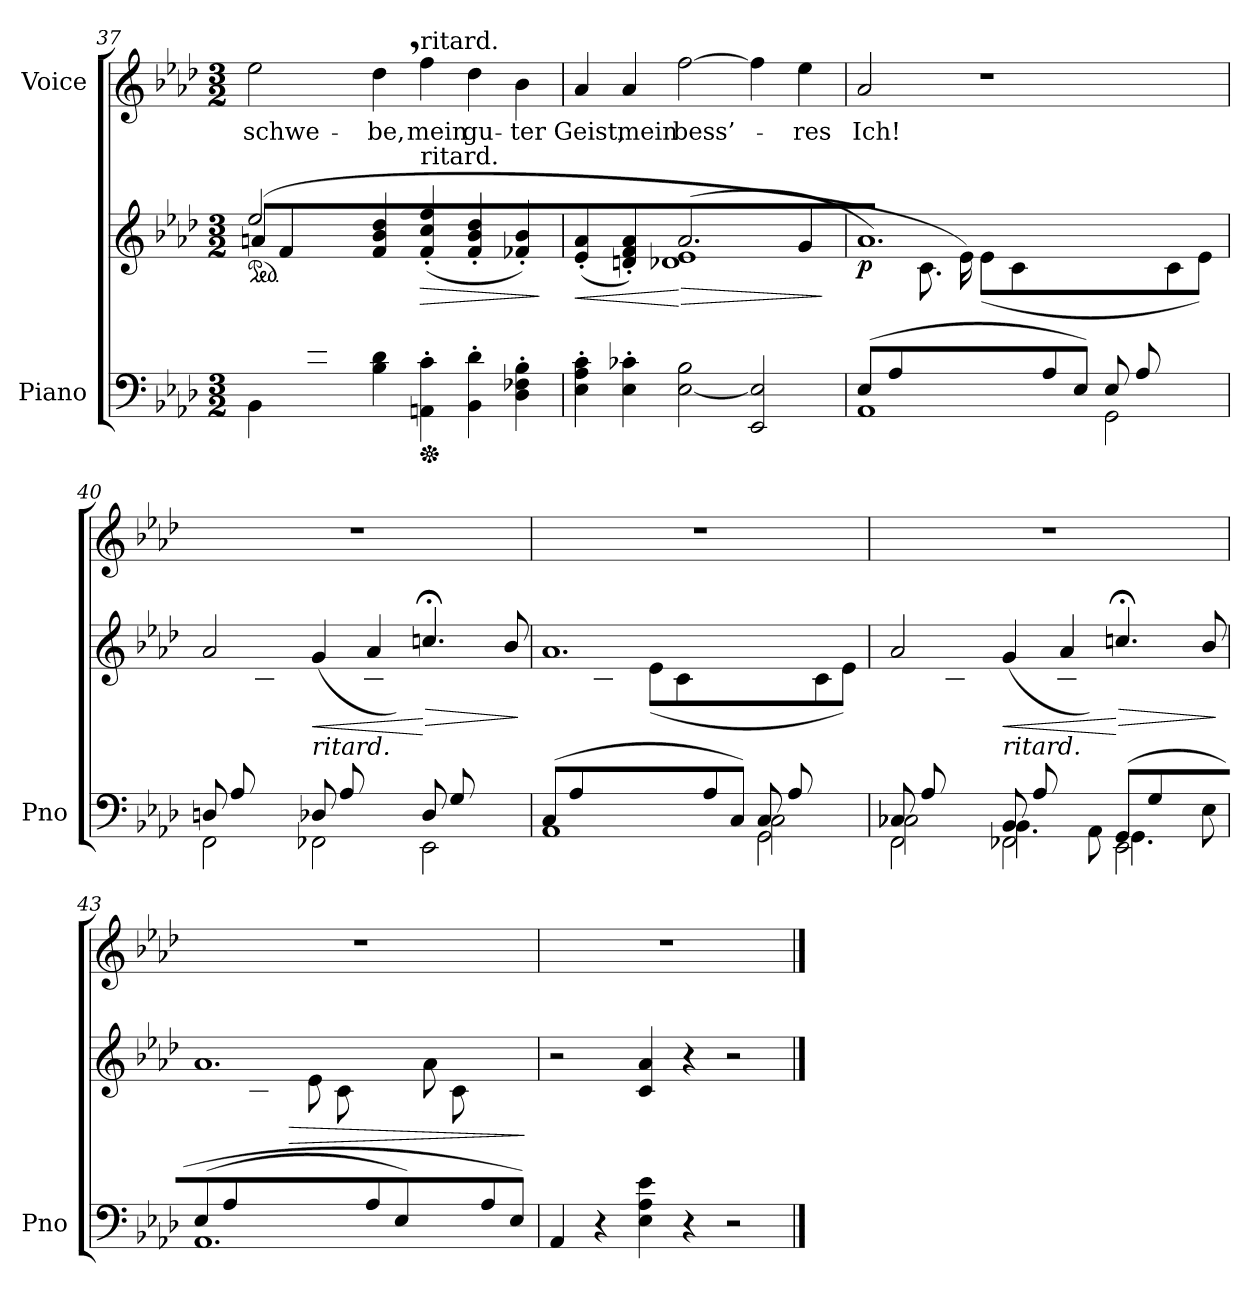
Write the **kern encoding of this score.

**kern	**kern	**dynam	**kern	**text
*part2	*part2	*part2	*part1	*part1
*staff3	*staff2	*staff2/3	*staff1	*staff1
*I"Piano	*	*	*I"Voice	*
*I'Pno	*	*	*	*
!!LO:LB:g=z
*clefF4	*clefG2	*	*clefG2	*
*k[b-e-a-d-]	*k[b-e-a-d-]	*	*k[b-e-a-d-]	*
*M3/2	*M3/2	*	*M3/2	*
=37	=37	=37	=37	=37
*^	*^	*	*	*
*	*	*ped	*	*	*	*
!	!	!	!	!	!	!LO:LY:b
4ryy	4BB-\	2ee-/	(<8an\L	.	2ee-\	schwe-
.	.	.	8f\	.	.	.
8e-/	1ryy	.	1ryy	.	.	.
8An/J)	.	.	.	.	.	.
!	!	!	!	!	!	!LO:LY:b
4B-\ 4d-\	.	4f/ 4b-/ 4dd-/	.	.	4dd-,\	-be,
*Xped	*	*	*	*	*	*
!	!	!	!	!	!LO:TX:a:t=ritard.	!
!	!	!LO:TX:a:t=ritard.	!	!	!	!
!	!	!	!	!LO:HP:b	!	!LO:LY:b
4AAn\' 4c\'	.	(4f/' 4cc/' 4ff/'	.	>	4ff\	mein
!	!	!	!	!	!	!LO:LY:b
4BB-\' 4d-\'	.	4f/' 4b-/' 4dd-/'	.	.	4dd-\	gu-
!	!	!	!	!	!	!LO:LY:b
4D-\' 4F-X\' 4B-\'	4ryy	4f-X/' 4b-/')	4ryy	.	4b-\	-ter
*v	*v	*	*	*	*	*
*	*v	*v	*	*	*
.	.	]	.	.
=38	=38	=38	=38	=38
!	!	!LO:HP:b	!	!LO:LY:b
*	*^	*	*	*
4E-\' 4A-\' 4c\'	(4e-/' 4a-/'	2ryy	<	4a-/	Geist,
!	!	!	!	!	!LO:LY:b
4E-\' 4c-X\'	4dn/' 4f/' 4a-/')	.	.	4a-/	mein
!	!	!	!LO:HP:n=1:b	!	!LO:LY:b
[2E-\ 2B-\	(2.a-/	1d-X 1e-	[ >	[2ff\	bess’-
2EE-/ 2E-/]	.	.	.	4ff\]	.
!	!	!	!	!	!LO:LY:b
.	4g/	.	.	4ee-\	-res
*	*v	*v	*	*	*
.	.	]	.	.
!!LO:LB:g=z
=39	=39	=39	=39	=39
*^	*^	*	*	*
!	!	!	!	!LO:DY:b	!	!LO:LY:b
(<8E-/L	1AA-	1.a-)	4ryy	p	2a-/	Ich!
8A-/	.	.	.	.	.	.
2ryy	.	.	8.c\	.	.	.
.	.	.	16e-\Jk)	.	.	.
.	.	.	(<8e-\L	.	1r	.
.	.	.	8c\	.	.	.
8A-/	.	.	2ryy	.	.	.
8E-/J)	.	.	.	.	.	.
(<8E-/L	2GG\	.	.	.	.	.
8A-/	.	.	.	.	.	.
4ryy	.	.	8c\	.	.	.
.	.	.	8e-\J)	.	.	.
=40	=40	=40	=40	=40	=40	=40
(<8Dn/L	2FF\	2a-/	4ryy	.	1.r	.
8A-/	.	.	.	.	.	.
4ryy	.	.	8c-X\	.	.	.
.	.	.	8dn\J)	.	.	.
!	!	!LO:TX:b:i:t=ritard.	!	!	!	!
!	!	!	!	!LO:HP:b	!	!
(<8D-X/L	2FF-X\	(>4g/	4ryy	<	.	.
8A-/	.	.	.	.	.	.
4ryy	.	4a-/	8B-\	.	.	.
.	.	.	8d-X\J)	.	.	.
!	!	!	!	!LO:HP:n=1:b	!	!
(<8D-/L	2EE-\	4.ccn;</	4ryy	[ >	.	.
8G/	.	.	.	.	.	.
4ryy	.	.	8d-\	.	.	.
.	.	8b-/)	8e-\J)	.	.	.
*v	*v	*	*	*	*	*
*	*v	*v	*	*	*
.	.	]	.	.
=41	=41	=41	=41	=41
*^	*^	*	*	*
*	*^	*	*	*	*	*
(<8C/L	1AA-	1ryy	1.a-	4ryy	.	1.r	.
8A-/	.	.	.	.	.	.	.
2ryy	.	.	.	8.c\	.	.	.
.	.	.	.	16e-\Jk)	.	.	.
.	.	.	.	(<8e-\L	.	.	.
.	.	.	.	8c\	.	.	.
8A-/	.	.	.	2ryy	.	.	.
8C/J)	.	.	.	.	.	.	.
(<8C/L	2GG\	2C\	.	.	.	.	.
8A-/	.	.	.	.	.	.	.
4ryy	.	.	.	8c\	.	.	.
.	.	.	.	8e-\J)	.	.	.
!!LO:LB:g=z
=42	=42	=42	=42	=42	=42	=42	=42
(8C-X/L	2FF\	2C-\	2a-/	4ryy	.	1.r	.
8A-/	.	.	.	.	.	.	.
4ryy	.	.	.	8c-X\	.	.	.
.	.	.	.	8dn\J)	.	.	.
!	!	!	!LO:TX:b:i:t=ritard.	!	!	!	!
!	!	!	!	!	!LO:HP:b	!	!
(8BB-/L	2FF-X\	4.BB-\	(>4g/	4ryy	<	.	.
8A-/	.	.	.	.	.	.	.
4ryy	.	.	4a-/	8B-\	.	.	.
.	.	8AA-\	.	8d-X\J)	.	.	.
!	!	!	!	!	!LO:HP:n=1:b	!	!
(8GG/L	2EE-\	4.GG\	4.ccn;</	4ryy	[ >	.	.
8G/	.	.	.	.	.	.	.
4ryy	.	.	.	8d-\	.	.	.
.	.	8E-\	8b-/)	8e-\J)	.	.	.
*v	*v	*v	*	*	*	*	*
*	*v	*v	*	*	*
.	.	]	.	.
=43	=43	=43	=43	=43
*^	*^	*	*	*
(8E-/L	1.AA-	1.a-	4ryy	.	1.r	.
8A-/	.	.	.	.	.	.
2ryy	.	.	8.c\	.	.	.
!	!	!	!	!LO:HP:b	!	!
.	.	.	16e-\Jk)	>	.	.
.	.	.	(8e-\L	.	.	.
.	.	.	8c\	.	.	.
8A-/	.	.	4ryy	.	.	.
8E-/J)	.	.	.	.	.	.
4ryy	.	.	(8a-\L	.	.	.
.	.	.	8c\	.	.	.
8A-/	.	.	4ryy	.	.	.
8E-/J)	.	.	.	.	.	.
*v	*v	*	*	*	*	*
*	*v	*v	*	*	*
.	.	]	.	.
=44	=44	=44	=44	=44
4AA-/	2r	.	1.r	.
4r	.	.	.	.
4E-\ 4A-\ 4e-\	4c/ 4a-/	.	.	.
4r	4r	.	.	.
2r	2r	.	.	.
==	==	==	==	==
*-	*-	*-	*-	*-
